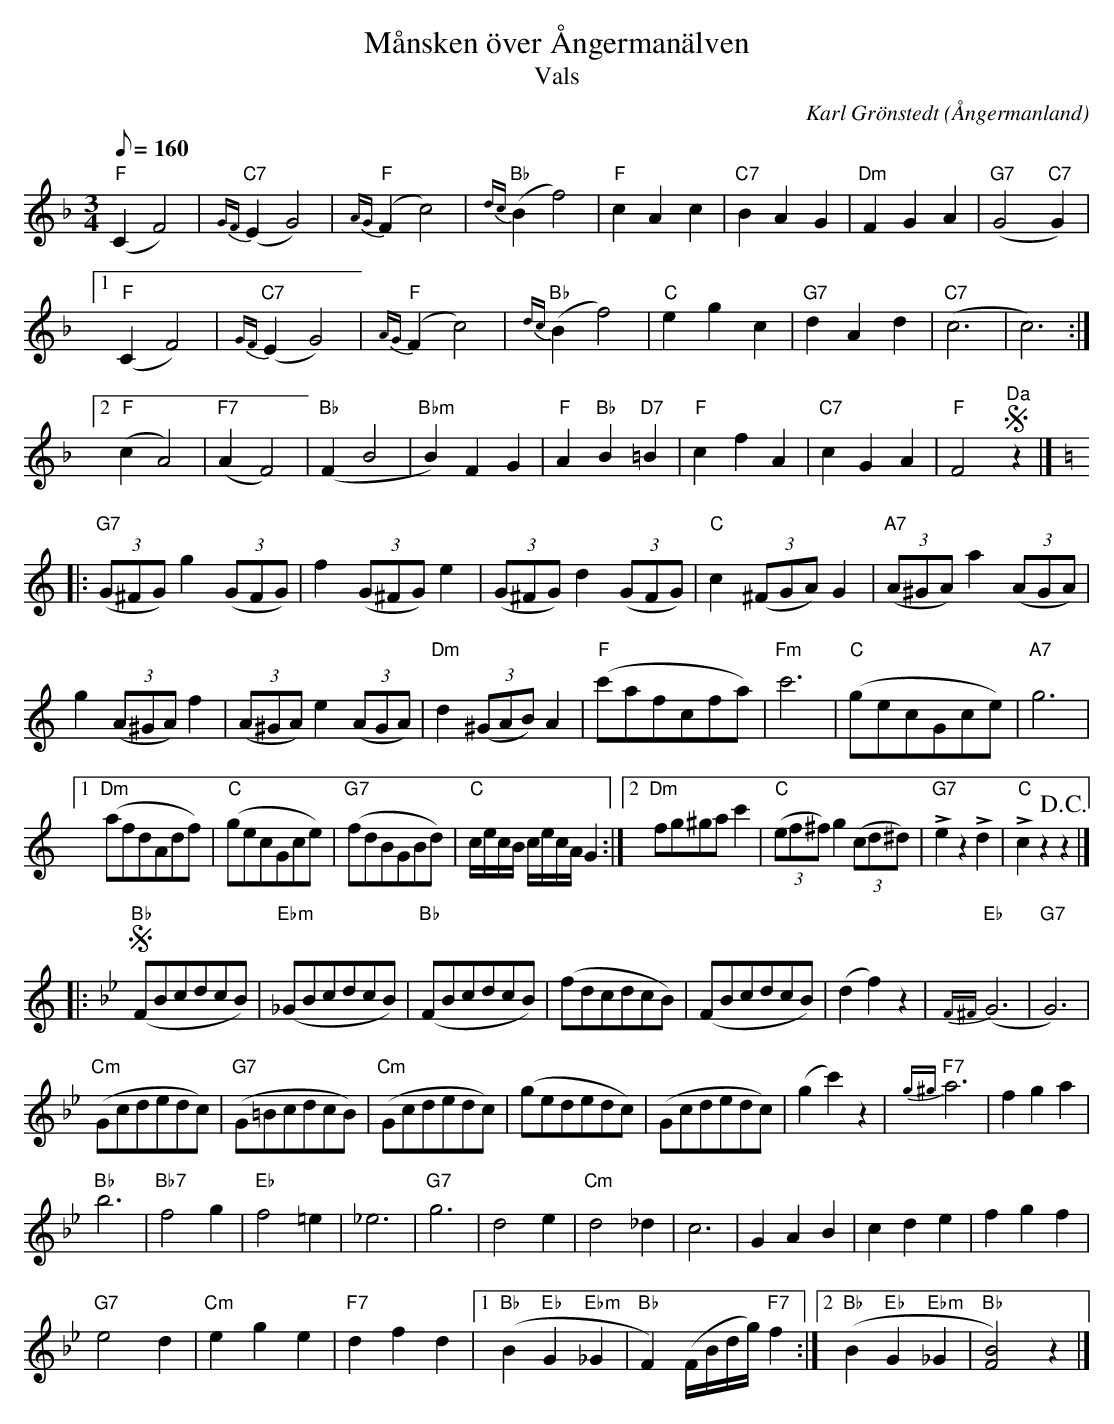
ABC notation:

X:1
T:Månsken över Ångermanälven
T:Vals
O:Ångermanland
C:Karl Grönstedt
M:3/4
Q:160
L:1/8
K:F
V:1
"F" (C2 F4) | "C7" {GF} (E2 G4) | "F"{AG}(F2 c4) | "Bb" {dc}(B2 f4) | "F" c2 A2 c2 | "C7" B2 A2 G2 | "Dm" F2 G2 A2 | "G7" (G4 "C7"  G2) |1
"F" (C2 F4) | "C7" {GF} (E2 G4) | "F"{AG}(F2 c4) | "Bb" {dc}(B2 f4) | "C" e2 g2 c2 | "G7" d2 A2 d2 | "C7" (c6 | c6) :|2
"F" (c2 A4) | "F7" (A2 F4) | "Bb" (F2 B4 | "Bbm" B2) F2 G2 | "F" A2 "Bb" B2 "D7" =B2 | "F" c2 f2 A2 | "C7" c2 G2 A2 | "F" F4"^Da" !segno! z2 |]
[K:C] |: "G7" (3 (G^FG) g2 (3 (GFG) | f2 (3 (G^FG) e2 | (3 (G^FG) d2 (3(GFG) | "C" c2 (3 (^FGA) G2 | "A7" (3 (A^GA) a2 (3 (AGA) |
 g2 (3 (A^GA) f2 | (3 (A^GA) e2 (3 (AGA) | "Dm" d2 (3 (^GAB) A2 | "F" (c'afcfa) | "Fm" c'6 | "C" (gecGce) | "A7" g6 |1
"Dm" (afdAdf) | "C" (gecGce) | "G7" (fdBGBd) | "C" c/e/c/B/ c/e/c/A/ G2 :|2 "Dm" fg^ga c'2 | "C" (3 (ef^f) g2 (3 (cd^d) | "G7" !>! e2 z2 !>!d2 | "C" !>! c2 z2 !D.C.! z2 |]
|: [K:Bb] !segno! "Bb" (FBcdcB) | "Ebm" (_GBcdcB) | "Bb" (FBcdcB) | (fdcdcB) | (FBcdcB) | (d2 f2) z2 | "Eb" {F^F} (G6 | "G7" G6) |
"Cm" (Gcdedc) | "G7" (G=BcdcB) | "Cm" (Gcdedc) | (gededc) | (Gcdedc) | (g2 c'2) z2 | "F7" {g^g} a6 | f2 g2 a2 |
"Bb" b6 | "Bb7" f4 g2 | "Eb" f4 =e2 | _e6 | "G7" g6 | d4 e2 | "Cm" d4 _d2 | c6 | G2 A2 B2 | c2 d2 e2 | f2 g2 f2 |
"G7" e4 d2 | "Cm" e2 g2 e2 | "F7" d2 f2 d2 |1 "Bb" (B2 "Eb" G2 "Ebm" _G2 | "Bb" F2) (F/B/d/g/) "F7" f2 :|2 "Bb" (B2 "Eb" G2 "Ebm" _G2 | "Bb" [BF]4) z2 |]
